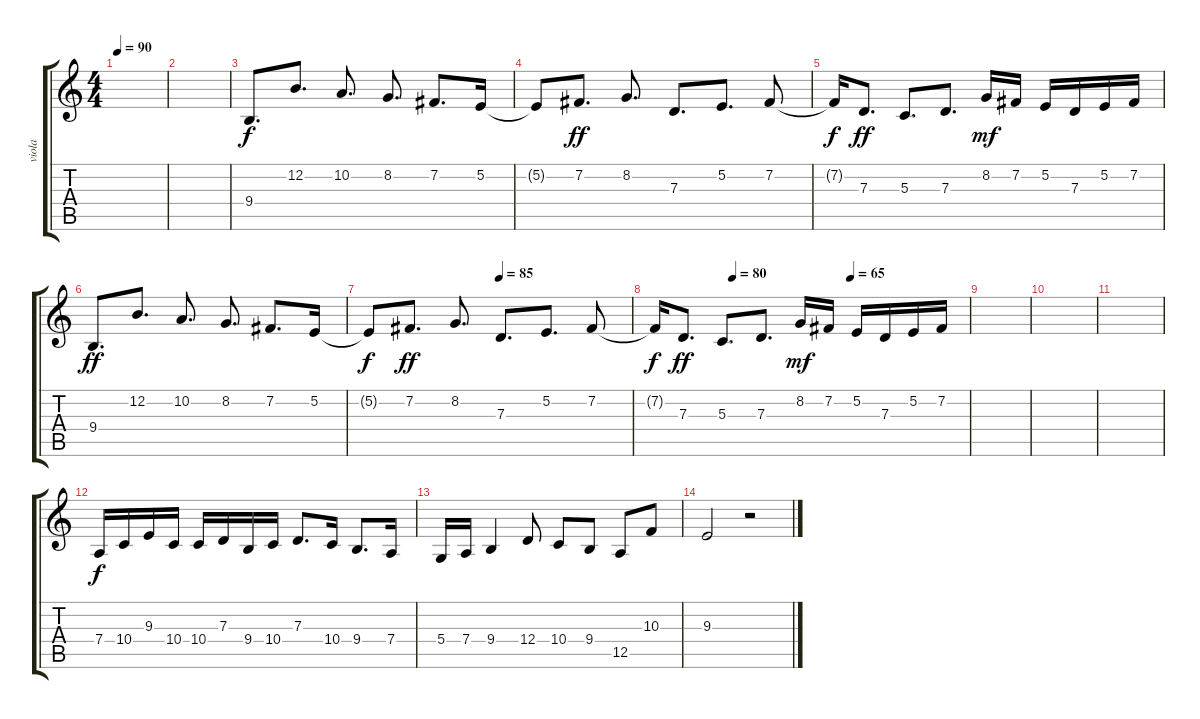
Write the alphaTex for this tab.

\track ("viola" "viola") {instrument viola}
\staff {score tabs}
\tuning (E4 B3 G3 D3 A2 E2) {hide}
\ts (4 4)
\tempo 90
\clef g2
\ks c
|
|
9.4.8{d} 12.2.8{d} 10.2.8{d} 8.2.8{d} 7.2.8{d} 5.2.16 |
5.2{t}.8{dy f} 7.2.8{d dy ff} 8.2.8{d} 7.3.8{d} 5.2.8{d} 7.2.8 |
7.2{t}.16{dy f} 7.3.8{d dy ff} 5.3.8{d} 7.3.8{d} 8.2.16{dy mf} 7.2.16 5.2.16 7.3.16 5.2.16 7.2.16 |
9.4.8{d dy ff} 12.2.8{d} 10.2.8{d} 8.2.8{d} 7.2.8{d} 5.2.16 |
\tempo (85 0.5)
5.2{t}.8{dy f} 7.2.8{d dy ff} 8.2.8{d} 7.3.8{d} 5.2.8{d} 7.2.8 |
\tempo (80 0.25)
\tempo (65 0.625)
7.2{t}.16{dy f} 7.3.8{d dy ff} 5.3.8{d} 7.3.8{d} 8.2.16{dy mf} 7.2.16 5.2.16 7.3.16 5.2.16 7.2.16 |
|
|
|
7.4.16{dy f} 10.4.16 9.3.16 10.4.16 10.4.16 7.3.16 9.4.16 10.4.16 7.3.8{d} 10.4.16 9.4.8{d} 7.4.16 |
5.4.16 7.4.16 9.4.4 12.4.8 10.4.8 9.4.8 12.5.8 10.3.8 |
9.3.2 r.2
